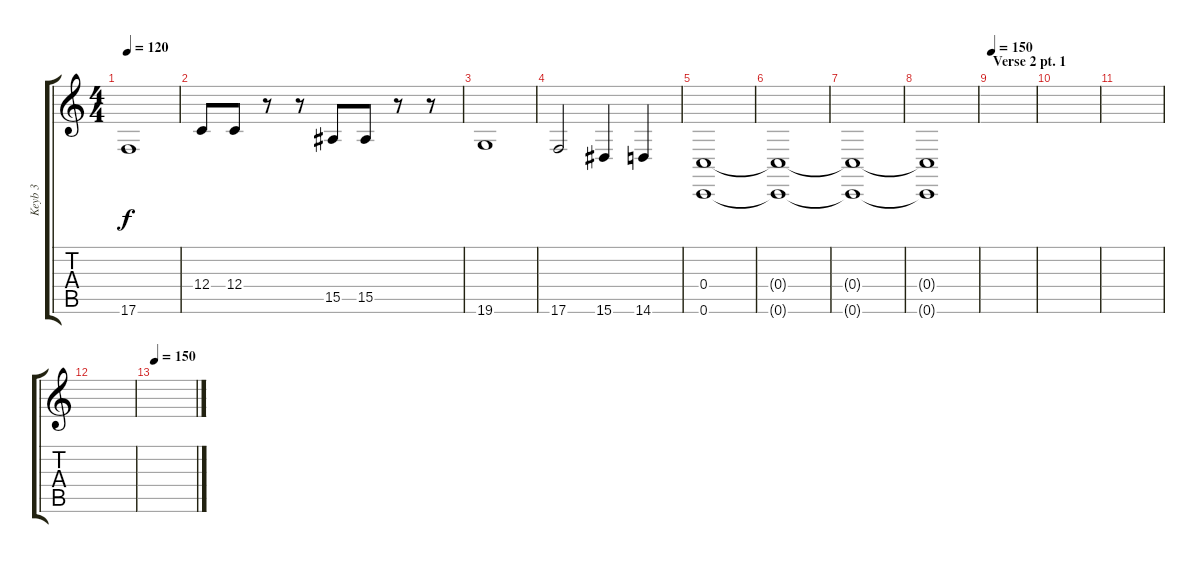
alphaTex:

\track ("Keyb 3" "Keyb 3") {instrument stringensemble1}
\staff {score tabs}
\tuning (D4 A3 F3 C3 G2 C2) {hide}
\ts (4 4)
\tempo 120
\clef g2
\ks c
17.6.1{dy f} |
12.4.8 12.4.8 r.8 r.8 15.5.8 15.5.8 r.8 r.8 |
19.6.1 |
17.6.2 15.6.4 14.6.4 |
(0.4 0.6).1 |
(0.4{t} 0.6{t}).1 |
(0.4{t} 0.6{t}).1 |
(0.4{t} 0.6{t}).1 |
\section ("" "Verse 2 pt. 1")
\tempo 150
|
|
|
|
\tempo 150
